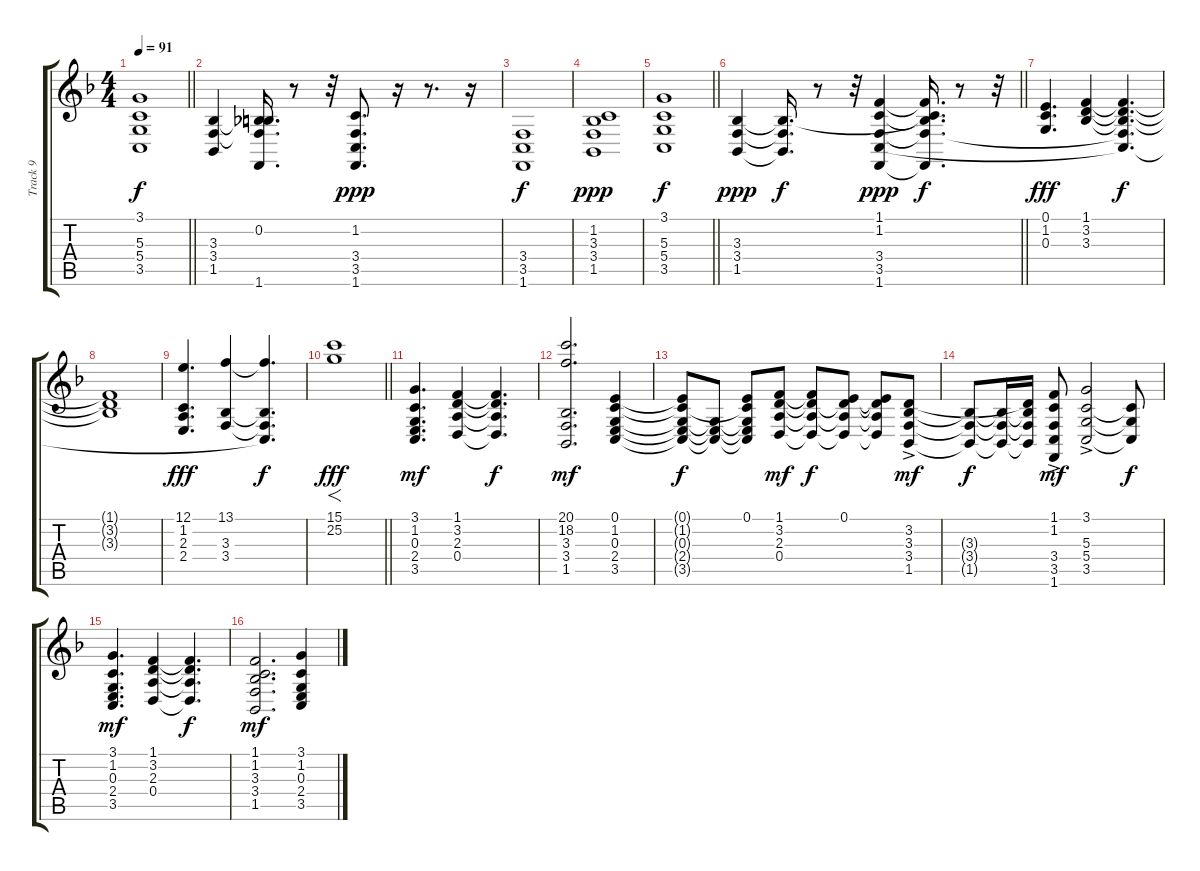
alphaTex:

\track ("Track 9" "Track 9") {instrument pad5bowed}
\staff {score tabs}
\tuning (E4 B3 G3 D3 A2 E2) {hide}
\ts (4 4)
\tempo 91
\clef g2
\barLineRight lightlight
\ks f
(3.1 5.3 5.4 3.5).1{dy f} |
(3.3 3.4 1.5).4 (0.2 3.3{t} 3.4{t} 1.6{t}).16{d} r.8 r.32 (1.2 3.4 3.5 1.6).8{d dy ppp} r.16 r.8{d} r.16 |
(3.4 3.5 1.6).1{dy f} |
(1.2 3.3 3.4 1.5).1{dy ppp} |
\barLineRight lightlight
(3.1 5.3 5.4 3.5).1{dy f} |
\barLineRight lightlight
(3.3 3.4 1.5).4{dy ppp} (3.3{t} 3.4{t} 1.5{t}).16{d dy f} r.8 r.32 (1.1 1.2 3.4 3.5 1.6).4{dy ppp} (1.1{t} 1.2{t} 3.3{t} 3.4{t} 1.6{t}).16{d dy f} r.8 r.32 |
(0.1 1.2 0.3).4{d dy fff} (1.1 3.2 3.3).4 (1.1{t} 3.2{t} 3.3{t} 3.4{t} 3.5{t}).4{d dy f} |
(1.1{t} 3.2{t} 3.3{t}).1 |
(12.1 1.2 2.3 2.4).4{d dy fff} (13.1 3.3 3.4).4 (13.1{t} 3.3{t} 3.4{t} 3.5{t}).4{d dy f} |
\barLineRight lightlight
(15.1 25.2).1{f dy fff} |
(3.1 1.2 0.3 2.4 3.5).4{d dy mf volume 11} (1.1 3.2 2.3 0.4).4 (1.1{t} 3.2{t} 2.3{t} 0.4{t}).4{d dy f} |
(20.1 18.2 3.3 3.4 1.5).2{d dy mf} (0.1 1.2 0.3 2.4 3.5).4 |
(0.1{t} 1.2{t} 0.3{t} 2.4{t} 3.5{t}).8{dy f} (0.3{t} 2.4{t} 3.5{t}).8 (0.1 1.2{t} 0.3{t} 2.4{t} 3.5{t}).8 (1.1 3.2 2.3 0.4).8{dy mf} (1.1{t} 3.2{t} 2.3{t} 0.4{t}).8{dy f} (0.1 3.2{t} 2.3{t} 0.4{t}).8 (0.1{t} 3.2{t} 2.3{t} 0.4{t}).8 (3.2 3.3{ac} 3.4{ac} 1.5{ac}).8{dy mf} |
(3.3{t} 3.4{t} 1.5{t}).8{dy f} (3.3{t} 3.4{t} 1.5{t}).16 (3.2{t} 3.3{t} 3.4{t} 1.5{t}).16 (1.1 1.2 3.4{ac} 3.5{ac} 1.6{ac}).8{dy mf} (3.1 5.3{ac} 5.4{ac} 3.5{ac}).2 (5.3{t} 5.4{t} 3.5{t}).8{dy f} |
(3.1 1.2 0.3 2.4 3.5).4{d dy mf} (1.1 3.2 2.3 0.4).4 (1.1{t} 3.2{t} 2.3{t} 0.4{t}).4{d dy f} |
(1.1 1.2 3.3 3.4 1.5).2{d dy mf} (3.1 1.2 0.3 2.4 3.5).4
